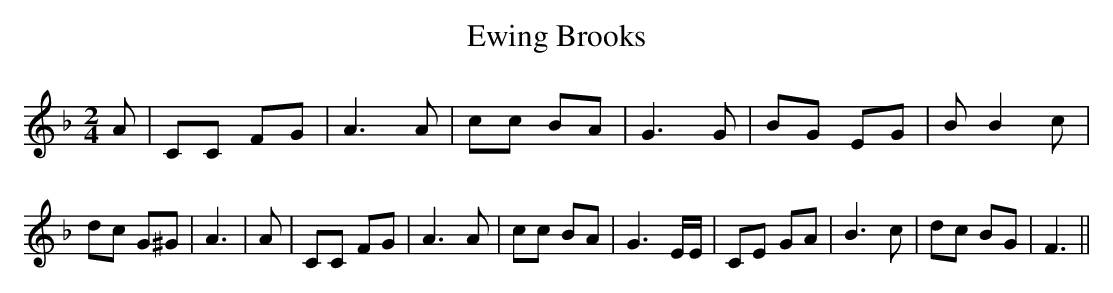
X:1
T:Ewing Brooks
M:2/4
L:1/8
K:F
 A| CC FG| A3 A| cc BA| G3 G| BG EG| B B2 c| dc G^G| A3| A| CC FG|\
 A3 A| cc BA| G3 E/2E/2| CE GA| B3 c| dc BG| F3||
